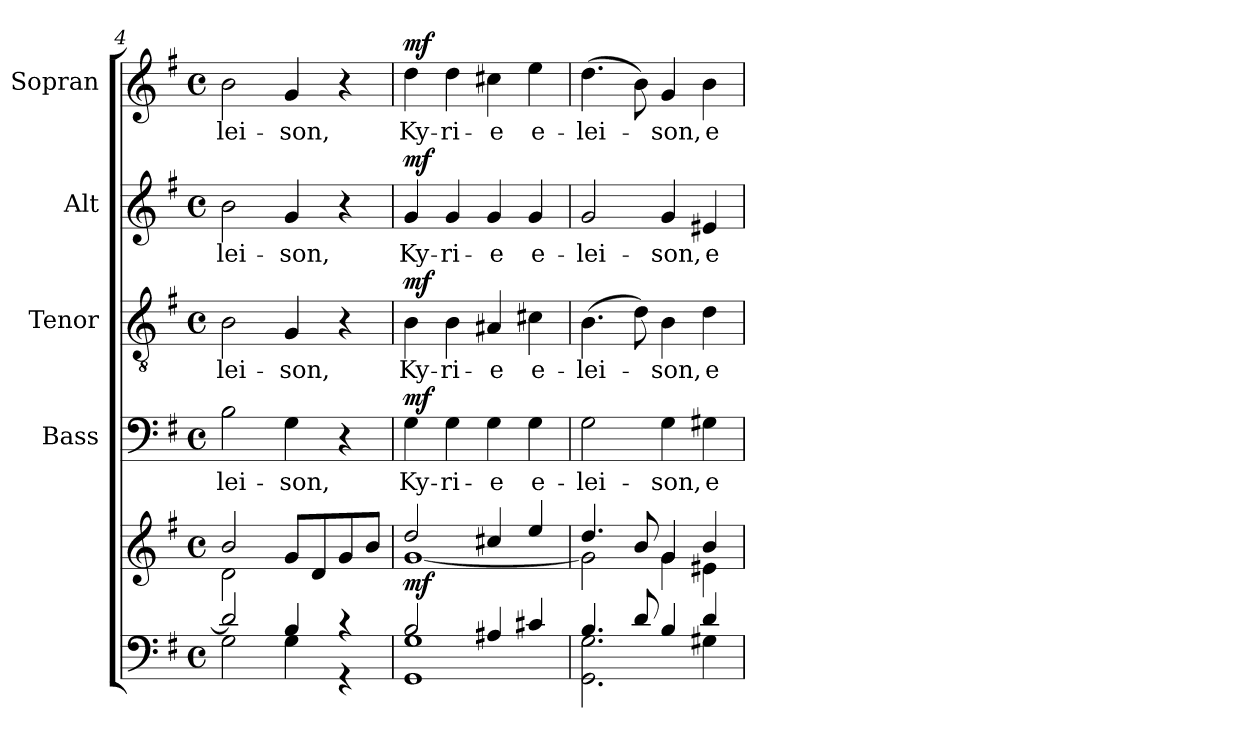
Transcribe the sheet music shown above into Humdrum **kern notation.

**kern	**kern	**dynam	**kern	**text	**dynam	**kern	**text	**dynam	**kern	**text	**dynam	**kern	**text	**dynam
*part5	*part5	*part5	*part4	*part4	*part4	*part3	*part3	*part3	*part2	*part2	*part2	*part1	*part1	*part1
*staff6	*staff5	*staff5/6	*staff4	*staff4	*staff4	*staff3	*staff3	*staff3	*staff2	*staff2	*staff2	*staff1	*staff1	*staff1
*	*	*	*I"Bass	*	*	*I"Tenor	*	*	*I"Alt	*	*	*I"Sopran	*	*
*	*	*	*I'B.	*	*	*I'T.	*	*	*I'A.	*	*	*I'S.	*	*
*clefF4	*clefG2	*	*clefF4	*	*	*clefGv2	*	*	*clefG2	*	*	*clefG2	*	*
*k[f#]	*k[f#]	*	*k[f#]	*	*	*k[f#]	*	*	*k[f#]	*	*	*k[f#]	*	*
*G:	*G:	*	*G:	*	*	*G:	*	*	*G:	*	*	*G:	*	*
*M4/4	*M4/4	*	*M4/4	*	*	*M4/4	*	*	*M4/4	*	*	*M4/4	*	*
*met(c)	*met(c)	*	*met(c)	*	*	*met(c)	*	*	*met(c)	*	*	*met(c)	*	*
=4	=4	=4	=4	=4	=4	=4	=4	=4	=4	=4	=4	=4	=4	=4
*^	*^	*	*	*	*	*	*	*	*	*	*	*	*	*
!	!	!	!	!	!	!LO:LY:b	!	!	!LO:LY:b	!	!	!LO:LY:b	!	!	!LO:LY:b	!
2d/]	2G\	2b/	2d\	.	2B\	-lei-	.	2B\	-lei-	.	2b\	-lei-	.	2b\	-lei-	.
!	!	!	!	!	!	!LO:LY:b	!	!	!LO:LY:b	!	!	!LO:LY:b	!	!	!LO:LY:b	!
4B/	4G\	8g/L	2ryy	.	4G\	-son,	.	4G/	-son,	.	4g/	-son,	.	4g/	-son,	.
.	.	8d/	.	.	.	.	.	.	.	.	.	.	.	.	.	.
4r	4r	8g/	.	.	4r	.	.	4r	.	.	4r	.	.	4r	.	.
.	.	8b/J	.	.	.	.	.	.	.	.	.	.	.	.	.	.
=5	=5	=5	=5	=5	=5	=5	=5	=5	=5	=5	=5	=5	=5	=5	=5	=5
!	!	!	!	!LO:DY:b	!	!LO:LY:b	!LO:DY:a	!	!LO:LY:b	!LO:DY:a	!	!LO:LY:b	!LO:DY:a	!	!LO:LY:b	!LO:DY:a
2B/	1GG 1G	2dd/	[<1g	mf	4G\	Ky-	mf	4B\	Ky-	mf	4g/	Ky-	mf	4dd\	Ky-	mf
!	!	!	!	!	!	!LO:LY:b	!	!	!LO:LY:b	!	!	!LO:LY:b	!	!	!LO:LY:b	!
.	.	.	.	.	4G\	-ri-	.	4B\	-ri-	.	4g/	-ri-	.	4dd\	-ri-	.
!	!	!	!	!	!	!LO:LY:b	!	!	!LO:LY:b	!	!	!LO:LY:b	!	!	!LO:LY:b	!
4A#X/	.	4cc#X/	.	.	4G\	-e	.	4A#X/	-e	.	4g/	-e	.	4cc#X\	-e	.
!	!	!	!	!	!	!LO:LY:b	!	!	!LO:LY:b	!	!	!LO:LY:b	!	!	!LO:LY:b	!
4c#X/	.	4ee/	.	.	4G\	e-	.	4c#X\	e-	.	4g/	e-	.	4ee\	e-	.
!!LO:LB:g=z
=6	=6	=6	=6	=6	=6	=6	=6	=6	=6	=6	=6	=6	=6	=6	=6	=6
!	!	!	!	!	!	!LO:LY:b	!	!	!LO:LY:b	!	!	!LO:LY:b	!	!	!LO:LY:b	!
4.B/	2.GG\ 2.G\	4.dd/	2g\]	.	2G\	-lei-	.	(>4.B\	-lei-	.	2g/	-lei-	.	(>4.dd\	-lei-	.
8d/	.	8b/	.	.	.	.	.	8d\)	.	.	.	.	.	8b\)	.	.
!	!	!	!	!	!	!LO:LY:b	!	!	!LO:LY:b	!	!	!LO:LY:b	!	!	!LO:LY:b	!
4B/	.	4g/	4g\	.	4G\	-son,	.	4B\	-son,	.	4g/	-son,	.	4g/	-son,	.
!	!	!	!	!	!	!LO:LY:b	!	!	!LO:LY:b	!	!	!LO:LY:b	!	!	!LO:LY:b	!
4d/	4G#X\	4b/	4e#X\	.	4G#X\	e-	.	4d\	e-	.	4e#X/	e-	.	4b\	e-	.
*v	*v	*	*	*	*	*	*	*	*	*	*	*	*	*	*	*
*	*v	*v	*	*	*	*	*	*	*	*	*	*	*	*	*
=	=	=	=	=	=	=	=	=	=	=	=	=	=	=
*-	*-	*-	*-	*-	*-	*-	*-	*-	*-	*-	*-	*-	*-	*-
